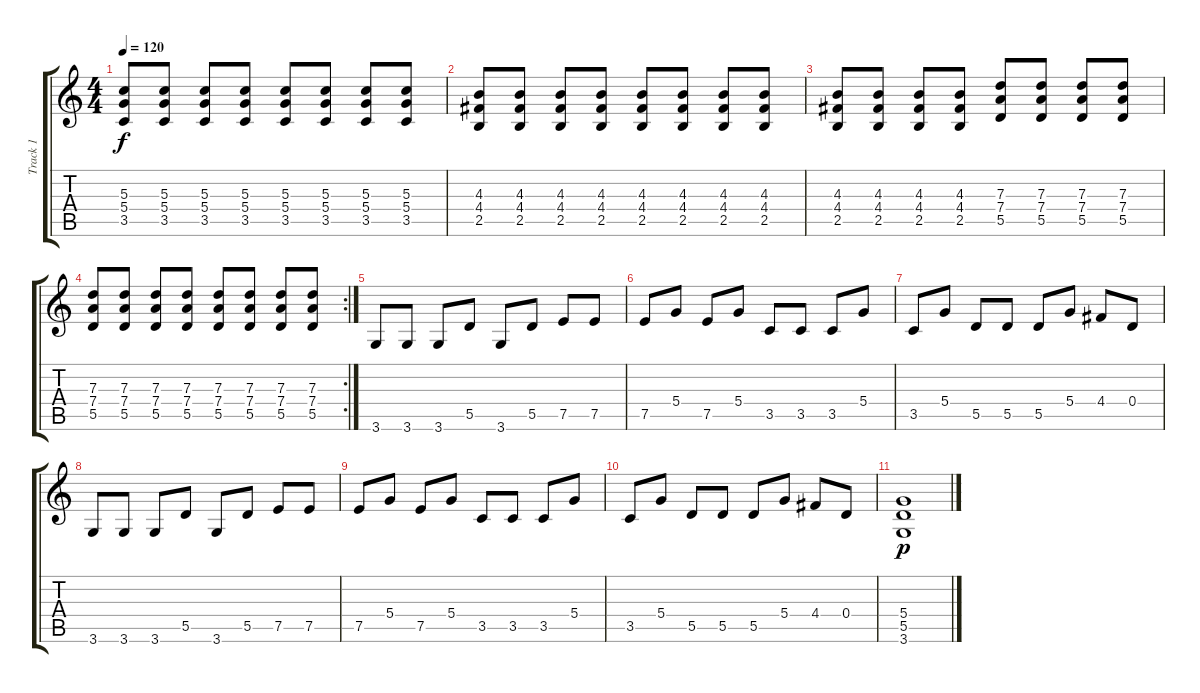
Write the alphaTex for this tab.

\track ("Track 1" "Track 1") {instrument overdrivenguitar}
\staff {score tabs}
\tuning (E4 B3 G3 D3 A2 E2) {hide}
\ts (4 4)
\tempo 120
\clef g2
\ks c
(5.3 5.4 3.5).8{dy f} (5.3 5.4 3.5).8 (5.3 5.4 3.5).8 (5.3 5.4 3.5).8 (5.3 5.4 3.5).8 (5.3 5.4 3.5).8 (5.3 5.4 3.5).8 (5.3 5.4 3.5).8 |
(4.3 4.4 2.5).8 (4.3 4.4 2.5).8 (4.3 4.4 2.5).8 (4.3 4.4 2.5).8 (4.3 4.4 2.5).8 (4.3 4.4 2.5).8 (4.3 4.4 2.5).8 (4.3 4.4 2.5).8 |
(4.3 4.4 2.5).8 (4.3 4.4 2.5).8 (4.3 4.4 2.5).8 (4.3 4.4 2.5).8 (7.3 7.4 5.5).8 (7.3 7.4 5.5).8 (7.3 7.4 5.5).8 (7.3 7.4 5.5).8 |
\rc 2
(7.3 7.4 5.5).8 (7.3 7.4 5.5).8 (7.3 7.4 5.5).8 (7.3 7.4 5.5).8 (7.3 7.4 5.5).8 (7.3 7.4 5.5).8 (7.3 7.4 5.5).8 (7.3 7.4 5.5).8 |
3.6.8 3.6.8 3.6.8 5.5.8 3.6.8 5.5.8 7.5.8 7.5.8 |
7.5.8 5.4.8 7.5.8 5.4.8 3.5.8 3.5.8 3.5.8 5.4.8 |
3.5.8 5.4.8 5.5.8 5.5.8 5.5.8 5.4.8 4.4.8 0.4.8 |
3.6.8 3.6.8 3.6.8 5.5.8 3.6.8 5.5.8 7.5.8 7.5.8 |
7.5.8 5.4.8 7.5.8 5.4.8 3.5.8 3.5.8 3.5.8 5.4.8 |
3.5.8 5.4.8 5.5.8 5.5.8 5.5.8 5.4.8 4.4.8 0.4.8 |
(5.4 5.5 3.6).1{dy p}
